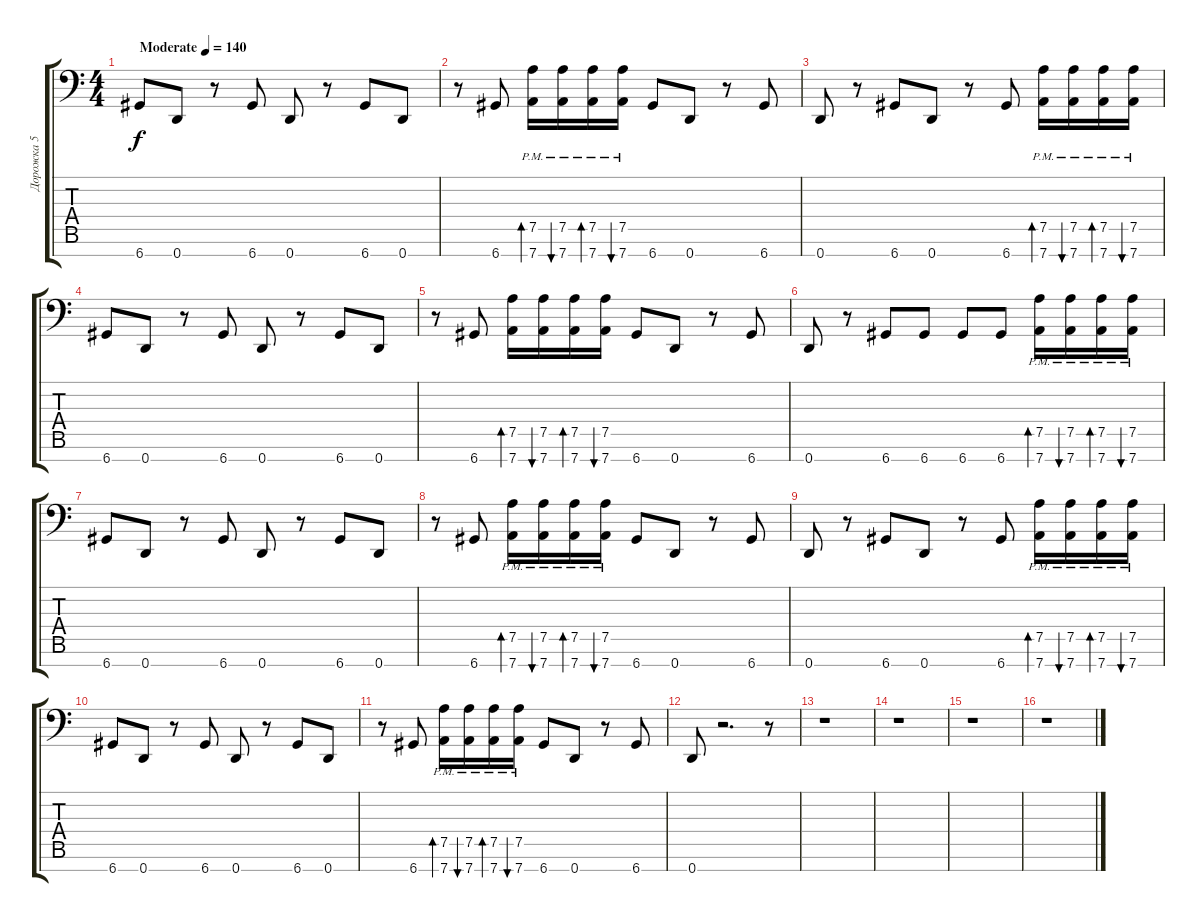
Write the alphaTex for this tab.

\track ("Дорожка 5" "Дорожка 5") {instrument overdrivenguitar}
\staff {score tabs}
\tuning (A3 E3 C3 G2 D2 A1 D1) {hide}
\ts (4 4)
\tempo (140 "Moderate")
\clef f4
\ks c
6.7.8{dy f instrument overdrivenguitar} 0.7.8 r.8 6.7.8 0.7.8 r.8 6.7.8 0.7.8 |
r.8 6.7.8 (7.5 7.7{pm}).16{bd 480} (7.5 7.7{pm}).16{bu 480} (7.5 7.7{pm}).16{bd 480} (7.5 7.7{pm}).16{bu 480} 6.7.8 0.7.8 r.8 6.7.8 |
0.7.8 r.8 6.7.8 0.7.8 r.8 6.7.8 (7.5 7.7{pm}).16{bd 480} (7.5 7.7{pm}).16{bu 480} (7.5 7.7{pm}).16{bd 480} (7.5 7.7{pm}).16{bu 480} |
6.7.8 0.7.8 r.8 6.7.8 0.7.8 r.8 6.7.8 0.7.8 |
r.8 6.7.8 (7.5 7.7).16{bd 480} (7.5 7.7).16{bu 480} (7.5 7.7).16{bd 480} (7.5 7.7).16{bu 480} 6.7.8 0.7.8 r.8 6.7.8 |
0.7.8 r.8 6.7.8 6.7.8 6.7.8 6.7.8 (7.5 7.7{pm}).16{bd 480} (7.5 7.7{pm}).16{bu 480} (7.5 7.7{pm}).16{bd 480} (7.5 7.7{pm}).16{bu 480} |
6.7.8 0.7.8 r.8 6.7.8 0.7.8 r.8 6.7.8 0.7.8 |
r.8 6.7.8 (7.5 7.7{pm}).16{bd 480} (7.5 7.7{pm}).16{bu 480} (7.5 7.7{pm}).16{bd 480} (7.5 7.7{pm}).16{bu 480} 6.7.8 0.7.8 r.8 6.7.8 |
0.7.8 r.8 6.7.8 0.7.8 r.8 6.7.8 (7.5 7.7{pm}).16{bd 480} (7.5 7.7{pm}).16{bu 480} (7.5 7.7{pm}).16{bd 480} (7.5 7.7{pm}).16{bu 480} |
6.7.8 0.7.8 r.8 6.7.8 0.7.8 r.8 6.7.8 0.7.8 |
r.8 6.7.8 (7.5 7.7{pm}).16{bd 480} (7.5 7.7{pm}).16{bu 480} (7.5 7.7{pm}).16{bd 480} (7.5 7.7{pm}).16{bu 480} 6.7.8 0.7.8 r.8 6.7.8 |
0.7.8 r.2{d} r.8 |
r.1 |
r.1 |
r.1 |
r.1
